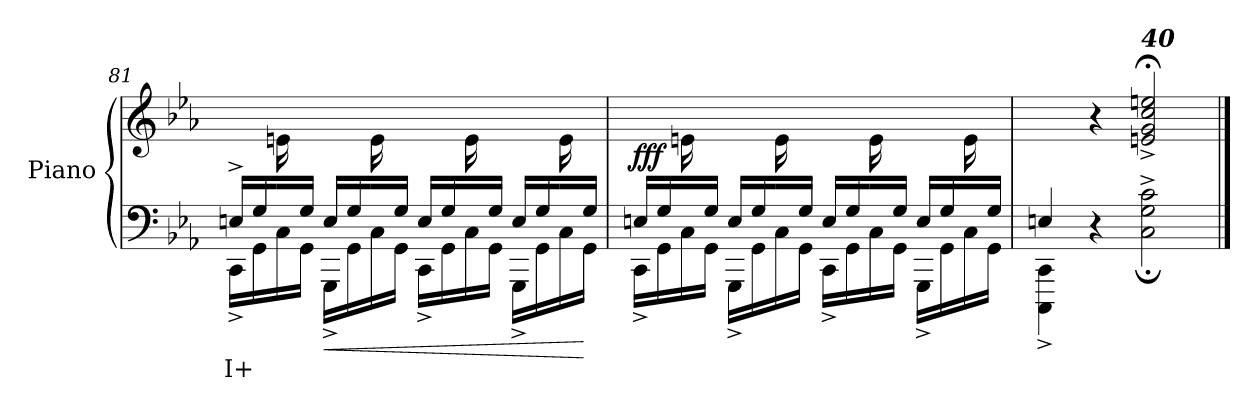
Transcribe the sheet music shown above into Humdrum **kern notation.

**kern	**text	**kern	**dynam
*part1	*part1	*part1	*part1
*staff2	*staff2	*staff1	*staff1/2
*I"Piano	*	*	*
*I'Pno	*	*	*
!!LO:LB:g=z
*clefF4	*	*clefG2	*
*k[b-e-a-]	*	*k[b-e-a-]	*
=81	=81	=81	=81
*^	*	*	*
!	!	!LO:LY:b	!	!
16En^/LL	16CC^\LL	I+	8ryy	.
16G/	16GG\	.	.	.
16ryy	16C\	.	16en\	.
16G/JJ	16GG\JJ	.	8.ryy	.
!	!	!	!	!LO:HP:b=2
16E/LL	16GGG^\LL	.	.	<
16G/	16GG\	.	.	.
16ryy	16C\	.	16e\	.
16G/JJ	16GG\JJ	.	8.ryy	.
16E/LL	16CC^\LL	.	.	.
16G/	16GG\	.	.	.
16ryy	16C\	.	16e\	.
16G/JJ	16GG\JJ	.	8.ryy	.
16E/LL	16GGG^\LL	.	.	.
16G/	16GG\	.	.	.
16ryy	16C\	.	16e\	.
16G/JJ	16GG\JJ	.	16ryy	[
=82	=82	=82	=82	=82
!	!	!	!	!LO:DY:b
16En/LL	16CC^\LL	.	8ryy	fff
16G/	16GG\	.	.	.
16ryy	16C\	.	16en\	.
16G/JJ	16GG\JJ	.	8.ryy	.
16E/LL	16GGG^\LL	.	.	.
16G/	16GG\	.	.	.
16ryy	16C\	.	16e\	.
16G/JJ	16GG\JJ	.	8.ryy	.
16E/LL	16CC^\LL	.	.	.
16G/	16GG\	.	.	.
16ryy	16C\	.	16e\	.
16G/JJ	16GG\JJ	.	8.ryy	.
16E/LL	16GGG^\LL	.	.	.
16G/	16GG\	.	.	.
16ryy	16C\	.	16e\	.
16G/JJ	16GG\JJ	.	16ryy	.
=83	=83	=83	=83	=83
4En/	4CCC\^ 4CC\^	.	4ryy	.
2.ryy	4r	.	4r	.
!	!	!	!LO:TX:a:Bi:t=40	!
.	2C\;^ 2G\;^ 2c\;^	.	2en/;<^ 2g/;<^ 2cc/;<^ 2een/;<^	.
*v	*v	*	*	*
==	==	==	==
*-	*-	*-	*-
